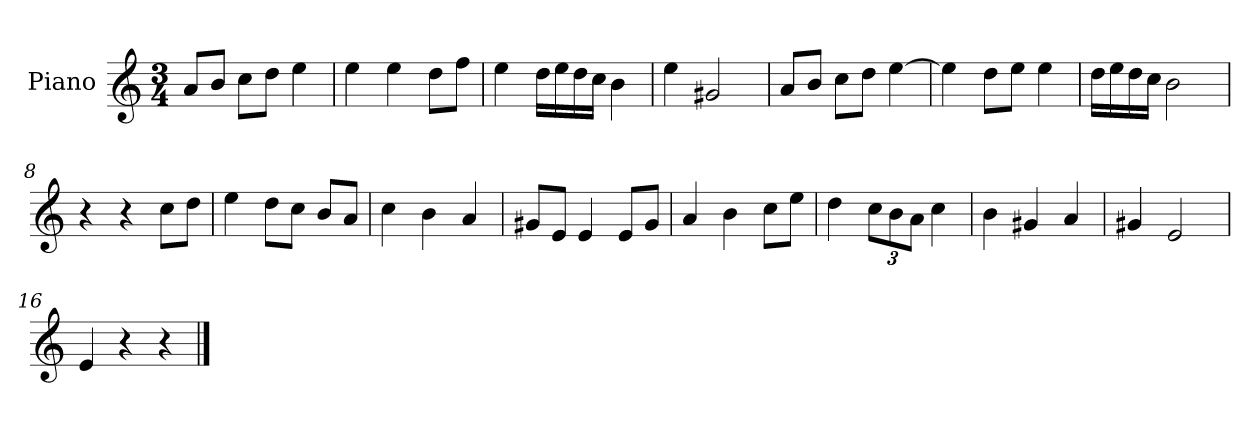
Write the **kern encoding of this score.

**kern
*part1
*staff1
*I"Piano
*I'P-no
*clefG2
*k[]
*M3/4
*MM178
=1
8a/L
8b/J
8cc\L
8dd\J
4ee\
=2
4ee\
4ee\
8dd\L
8ff\J
=3
4ee\
16dd\LL
16ee\
16dd\
16cc\JJ
4b\
=4
4ee\
2g#X/
=5
8a/L
8b/J
8cc\L
8dd\J
[4ee\
=6
4ee\]
8dd\L
8ee\J
4ee\
=7
16dd\LL
16ee\
16dd\
16cc\JJ
2b\
=8
4r
4r
8cc\L
8dd\J
!!LO:LB:g=z
=9
4ee\
8dd\L
8cc\J
8b/L
8a/J
=10
4cc\
4b\
4a/
=11
8g#X/L
8e/J
4e/
8e/L
8g#/J
=12
4a/
4b\
8cc\L
8ee\J
=13
4dd\
*Xbrackettup
12cc\L
12b\
12a\J
4cc\
=14
4b\
4g#X/
4a/
=15
4g#X/
2e/
=16
4e/
4r
4r
==
*-
